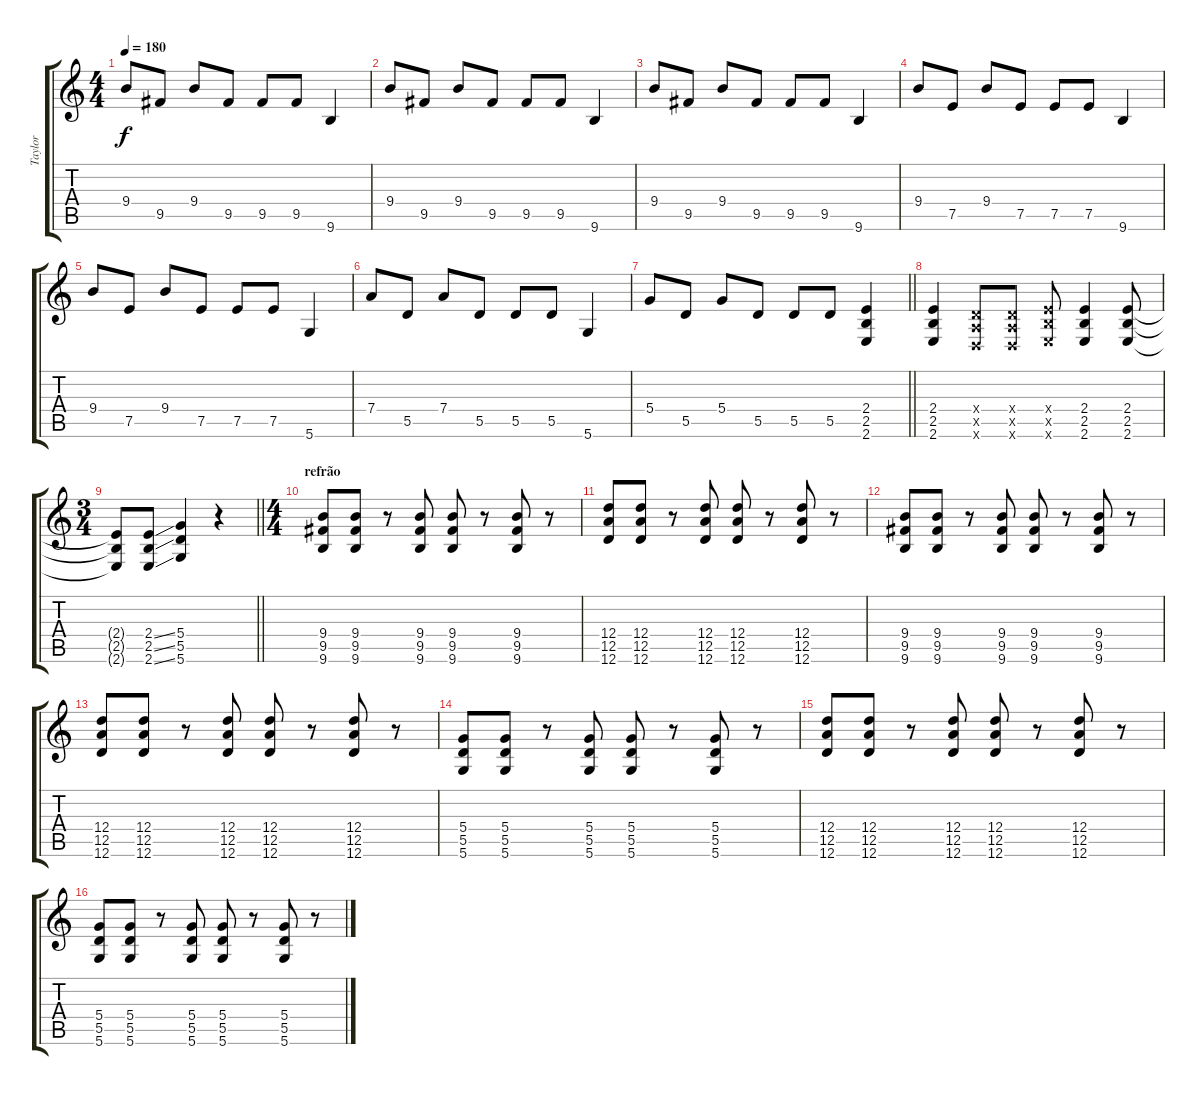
\track ("Taylor" "Taylor") {instrument overdrivenguitar}
\staff {score tabs}
\tuning (E4 B3 G3 D3 A2 D2) {hide}
\ts (4 4)
\tempo 180
\clef g2
\ks c
9.4.8{dy f} 9.5.8 9.4.8 9.5.8 9.5.8 9.5.8 9.6.4 |
9.4.8 9.5.8 9.4.8 9.5.8 9.5.8 9.5.8 9.6.4 |
9.4.8 9.5.8 9.4.8 9.5.8 9.5.8 9.5.8 9.6.4 |
9.4.8 7.5.8 9.4.8 7.5.8 7.5.8 7.5.8 9.6.4 |
9.4.8 7.5.8 9.4.8 7.5.8 7.5.8 7.5.8 5.6.4 |
7.4.8 5.5.8 7.4.8 5.5.8 5.5.8 5.5.8 5.6.4 |
\barLineRight lightlight
5.4.8 5.5.8 5.4.8 5.5.8 5.5.8 5.5.8 (2.4 2.5 2.6).4 |
(2.4 2.5 2.6).4 (0.4{x} 0.5{x} 0.6{x}).8 (0.4{x} 0.5{x} 0.6{x}).8 (2.4{x} 2.5{x} 2.6{x}).8 (2.4 2.5 2.6).4 (2.4 2.5 2.6).8 |
\ts (3 4)
\barLineRight lightlight
(2.4{t} 2.5{t} 2.6{t}).8 (2.4{ss} 2.5{ss} 2.6{ss}).8 (5.4 5.5 5.6).4 r.4 |
\ts (4 4)
\section ("" "refrão")
(9.4 9.5 9.6).8 (9.4 9.5 9.6).8 r.8 (9.4 9.5 9.6).8 (9.4 9.5 9.6).8 r.8 (9.4 9.5 9.6).8 r.8 |
(12.4 12.5 12.6).8 (12.4 12.5 12.6).8 r.8 (12.4 12.5 12.6).8 (12.4 12.5 12.6).8 r.8 (12.4 12.5 12.6).8 r.8 |
(9.4 9.5 9.6).8 (9.4 9.5 9.6).8 r.8 (9.4 9.5 9.6).8 (9.4 9.5 9.6).8 r.8 (9.4 9.5 9.6).8 r.8 |
(12.4 12.5 12.6).8 (12.4 12.5 12.6).8 r.8 (12.4 12.5 12.6).8 (12.4 12.5 12.6).8 r.8 (12.4 12.5 12.6).8 r.8 |
(5.4 5.5 5.6).8 (5.4 5.5 5.6).8 r.8 (5.4 5.5 5.6).8 (5.4 5.5 5.6).8 r.8 (5.4 5.5 5.6).8 r.8 |
(12.4 12.5 12.6).8 (12.4 12.5 12.6).8 r.8 (12.4 12.5 12.6).8 (12.4 12.5 12.6).8 r.8 (12.4 12.5 12.6).8 r.8 |
(5.4 5.5 5.6).8 (5.4 5.5 5.6).8 r.8 (5.4 5.5 5.6).8 (5.4 5.5 5.6).8 r.8 (5.4 5.5 5.6).8 r.8
